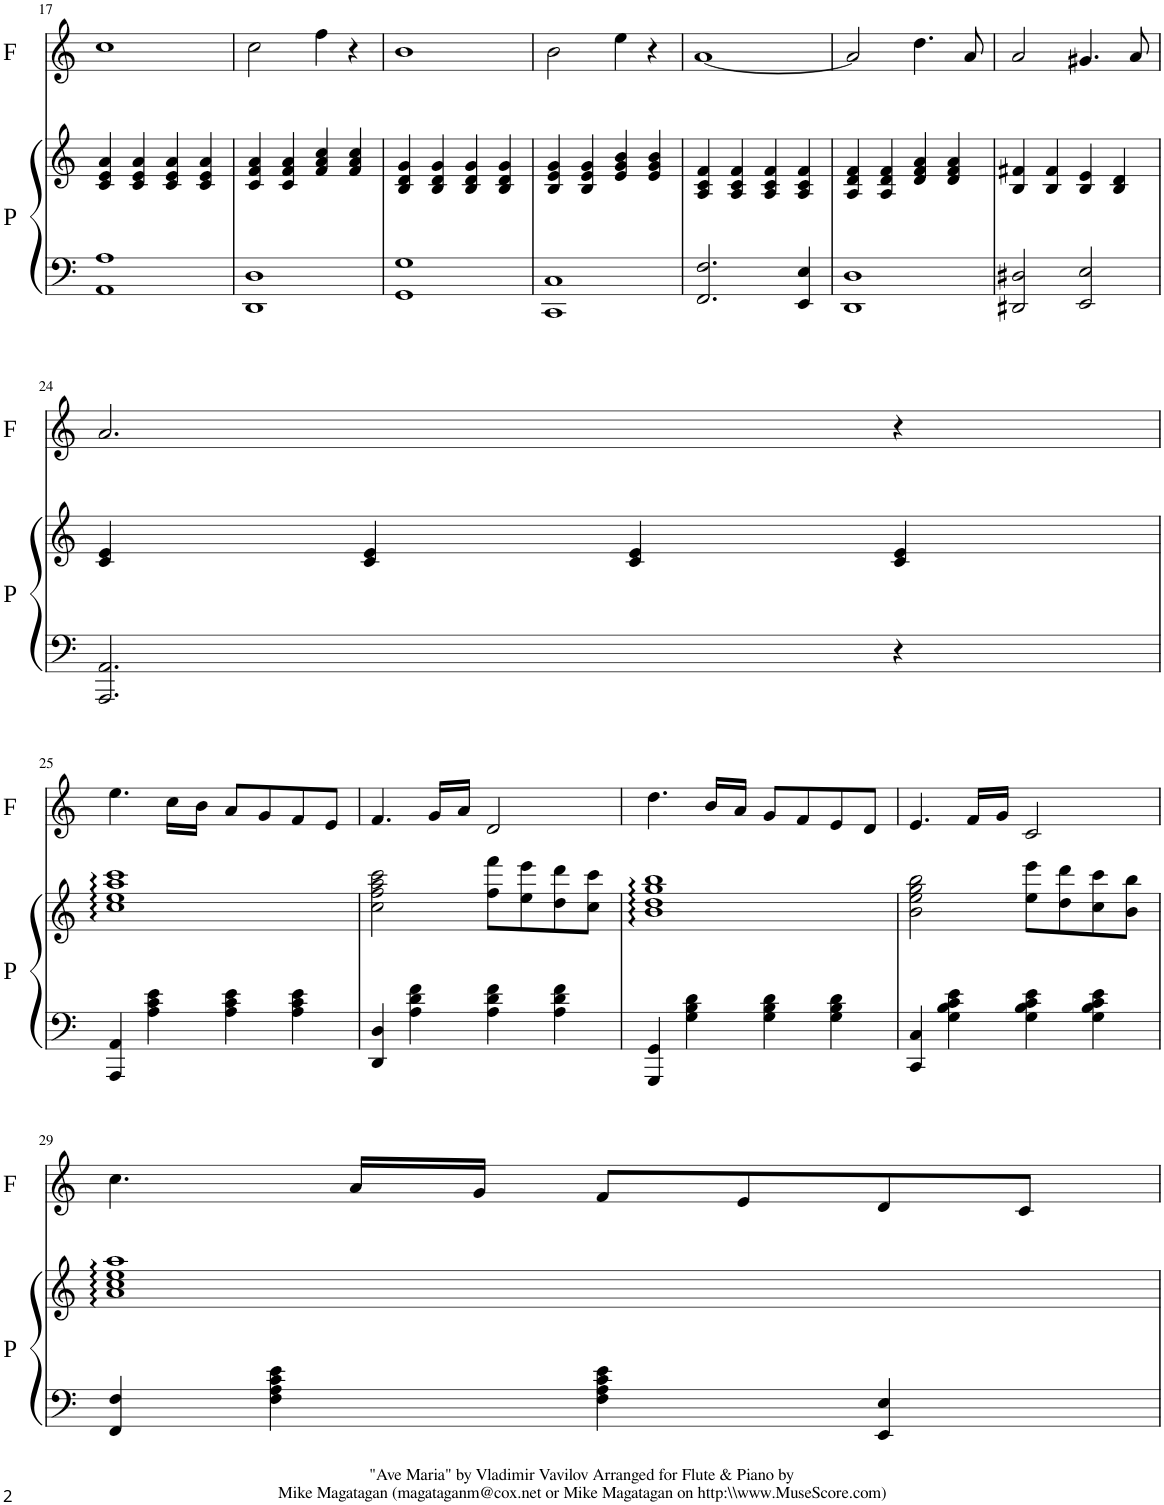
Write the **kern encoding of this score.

**kern	**kern	**kern
*part2	*part2	*part1
*staff3	*staff2	*staff1
*I"Piano	*	*I"Flute
*I'P	*	*I'F
!!LO:PB:g=z
*clefF4	*clefG2	*clefG2
*k[]	*k[]	*k[]
*M4/4	*M4/4	*M4/4
=17	=17	=17
1AA 1A	4c/ 4e/ 4a/	1cc
.	4c/ 4e/ 4a/	.
.	4c/ 4e/ 4a/	.
.	4c/ 4e/ 4a/	.
=18	=18	=18
1DD 1D	4c/ 4f/ 4a/	2cc\
.	4c/ 4f/ 4a/	.
.	4f/ 4a/ 4cc/	4ff\
.	4f/ 4a/ 4cc/	4r
=19	=19	=19
1GG 1G	4B/ 4d/ 4g/	1b
.	4B/ 4d/ 4g/	.
.	4B/ 4d/ 4g/	.
.	4B/ 4d/ 4g/	.
=20	=20	=20
1CC 1C	4B/ 4e/ 4g/	2b\
.	4B/ 4e/ 4g/	.
.	4e/ 4g/ 4b/	4ee\
.	4e/ 4g/ 4b/	4r
=21	=21	=21
2.FF/ 2.F/	4A/ 4c/ 4f/	[1a
.	4A/ 4c/ 4f/	.
.	4A/ 4c/ 4f/	.
4EE/ 4E/	4A/ 4c/ 4f/	.
=22	=22	=22
1DD 1D	4A/ 4d/ 4f/	2a/]
.	4A/ 4d/ 4f/	.
.	4d/ 4f/ 4a/	4.dd\
.	4d/ 4f/ 4a/	.
.	.	8a/
=23	=23	=23
2DD#X/ 2D#X/	4B/ 4f#X/	2a/
.	4B/ 4f#/	.
2EE/ 2E/	4B/ 4e/	4.g#X/
.	4B/ 4d/	.
.	.	8a/
!!LO:LB:g=z
=24	=24	=24
2.AAA/ 2.AA/	4c/ 4e/	2.a/
.	4c/ 4e/	.
.	4c/ 4e/	.
4r	4c/ 4e/	4r
!!LO:LB:g=z
=25	=25	=25
4AAA/ 4AA/	1cc:: 1ee:: 1aa:: 1ccc::	4.ee\
4A\ 4c\ 4e\	.	.
.	.	16cc\LL
.	.	16b\JJ
4A\ 4c\ 4e\	.	8a/L
.	.	8g/
4A\ 4c\ 4e\	.	8f/
.	.	8e/J
=26	=26	=26
4DD/ 4D/	2cc\ 2ff\ 2aa\ 2ccc\	4.f/
4A\ 4d\ 4f\	.	.
.	.	16g/LL
.	.	16a/JJ
4A\ 4d\ 4f\	8ff\ 8fff\L	2d/
.	8ee\ 8eee\	.
4A\ 4d\ 4f\	8dd\ 8ddd\	.
.	8cc\ 8ccc\J	.
=27	=27	=27
4GGG/ 4GG/	1b:: 1dd:: 1gg:: 1bb::	4.dd\
4G\ 4B\ 4d\	.	.
.	.	16b/LL
.	.	16a/JJ
4G\ 4B\ 4d\	.	8g/L
.	.	8f/
4G\ 4B\ 4d\	.	8e/
.	.	8d/J
=28	=28	=28
4CC/ 4C/	2b\ 2ee\ 2gg\ 2bb\	4.e/
4G\ 4B\ 4c\ 4e\	.	.
.	.	16f/LL
.	.	16g/JJ
4G\ 4B\ 4c\ 4e\	8ee\ 8eee\L	2c/
.	8dd\ 8ddd\	.
4G\ 4B\ 4c\ 4e\	8cc\ 8ccc\	.
.	8b\ 8bb\J	.
!!LO:LB:g=z
=29	=29	=29
4FF/ 4F/	1a:: 1cc:: 1ee:: 1aa::	4.cc\
4F\ 4A\ 4c\ 4e\	.	.
.	.	16a/LL
.	.	16g/JJ
4F\ 4A\ 4c\ 4e\	.	8f/L
.	.	8e/
4EE/ 4E/	.	8d/
.	.	8c/J
=	=	=
*-	*-	*-
